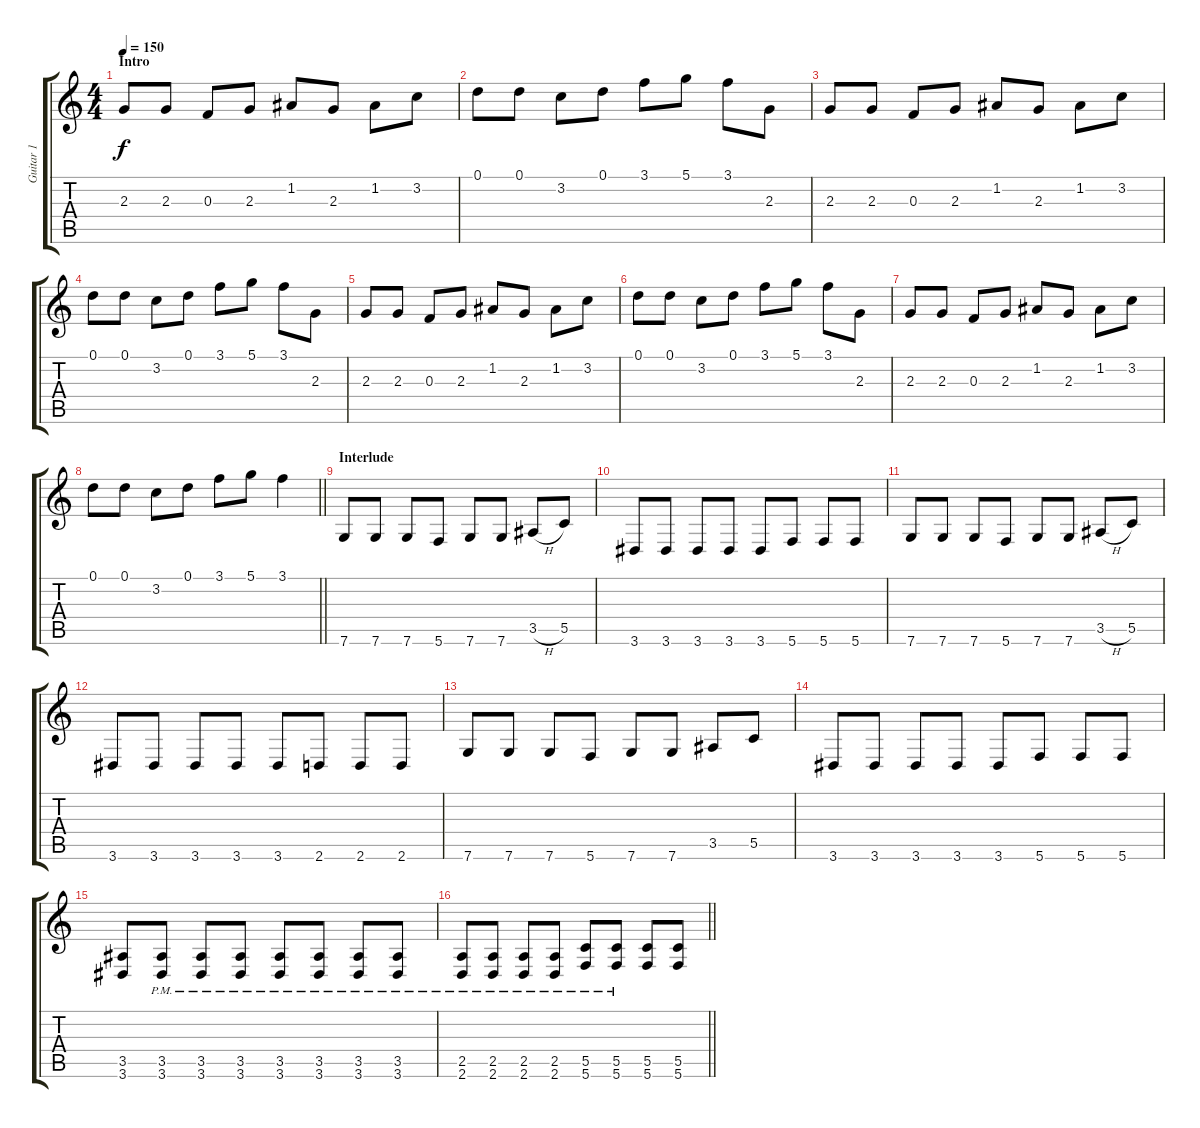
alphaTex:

\track ("Guitar 1" "Guitar 1") {instrument distortionguitar}
\staff {score tabs}
\tuning (D4 A3 F3 C3 G2 C2) {hide}
\ts (4 4)
\section ("" "Intro")
\tempo 150
\clef g2
\ks c
2.3.8{dy f instrument distortionguitar} 2.3.8 0.3.8 2.3.8 1.2.8 2.3.8 1.2.8 3.2.8 |
0.1.8 0.1.8 3.2.8 0.1.8 3.1.8 5.1.8 3.1.8 2.3.8 |
2.3.8 2.3.8 0.3.8 2.3.8 1.2.8 2.3.8 1.2.8 3.2.8 |
0.1.8 0.1.8 3.2.8 0.1.8 3.1.8 5.1.8 3.1.8 2.3.8 |
2.3.8 2.3.8 0.3.8 2.3.8 1.2.8 2.3.8 1.2.8 3.2.8 |
0.1.8 0.1.8 3.2.8 0.1.8 3.1.8 5.1.8 3.1.8 2.3.8 |
2.3.8 2.3.8 0.3.8 2.3.8 1.2.8 2.3.8 1.2.8 3.2.8 |
\barLineRight lightlight
0.1.8 0.1.8 3.2.8 0.1.8 3.1.8 5.1.8 3.1.4 |
\section ("" "Interlude")
7.6.8{volume 14} 7.6.8 7.6.8 5.6.8 7.6.8 7.6.8 3.5{h}.8 5.5.8 |
3.6.8 3.6.8 3.6.8 3.6.8 3.6.8 5.6.8 5.6.8 5.6.8 |
7.6.8 7.6.8 7.6.8 5.6.8 7.6.8 7.6.8 3.5{h}.8 5.5.8 |
3.6.8 3.6.8 3.6.8 3.6.8 3.6.8 2.6.8 2.6.8 2.6.8 |
7.6.8 7.6.8 7.6.8 5.6.8 7.6.8 7.6.8 3.5.8 5.5.8 |
3.6.8 3.6.8 3.6.8 3.6.8 3.6.8 5.6.8 5.6.8 5.6.8 |
(3.5 3.6).8 (3.5{pm} 3.6{pm}).8 (3.5{pm} 3.6{pm}).8 (3.5{pm} 3.6{pm}).8 (3.5{pm} 3.6{pm}).8 (3.5{pm} 3.6{pm}).8 (3.5{pm} 3.6{pm}).8 (3.5{pm} 3.6{pm}).8 |
\barLineRight lightlight
(2.5{pm} 2.6{pm}).8 (2.5{pm} 2.6{pm}).8 (2.5{pm} 2.6{pm}).8 (2.5{pm} 2.6{pm}).8 (5.5{pm} 5.6{pm}).8 (5.5{pm} 5.6{pm}).8 (5.5 5.6).8 (5.5 5.6).8
